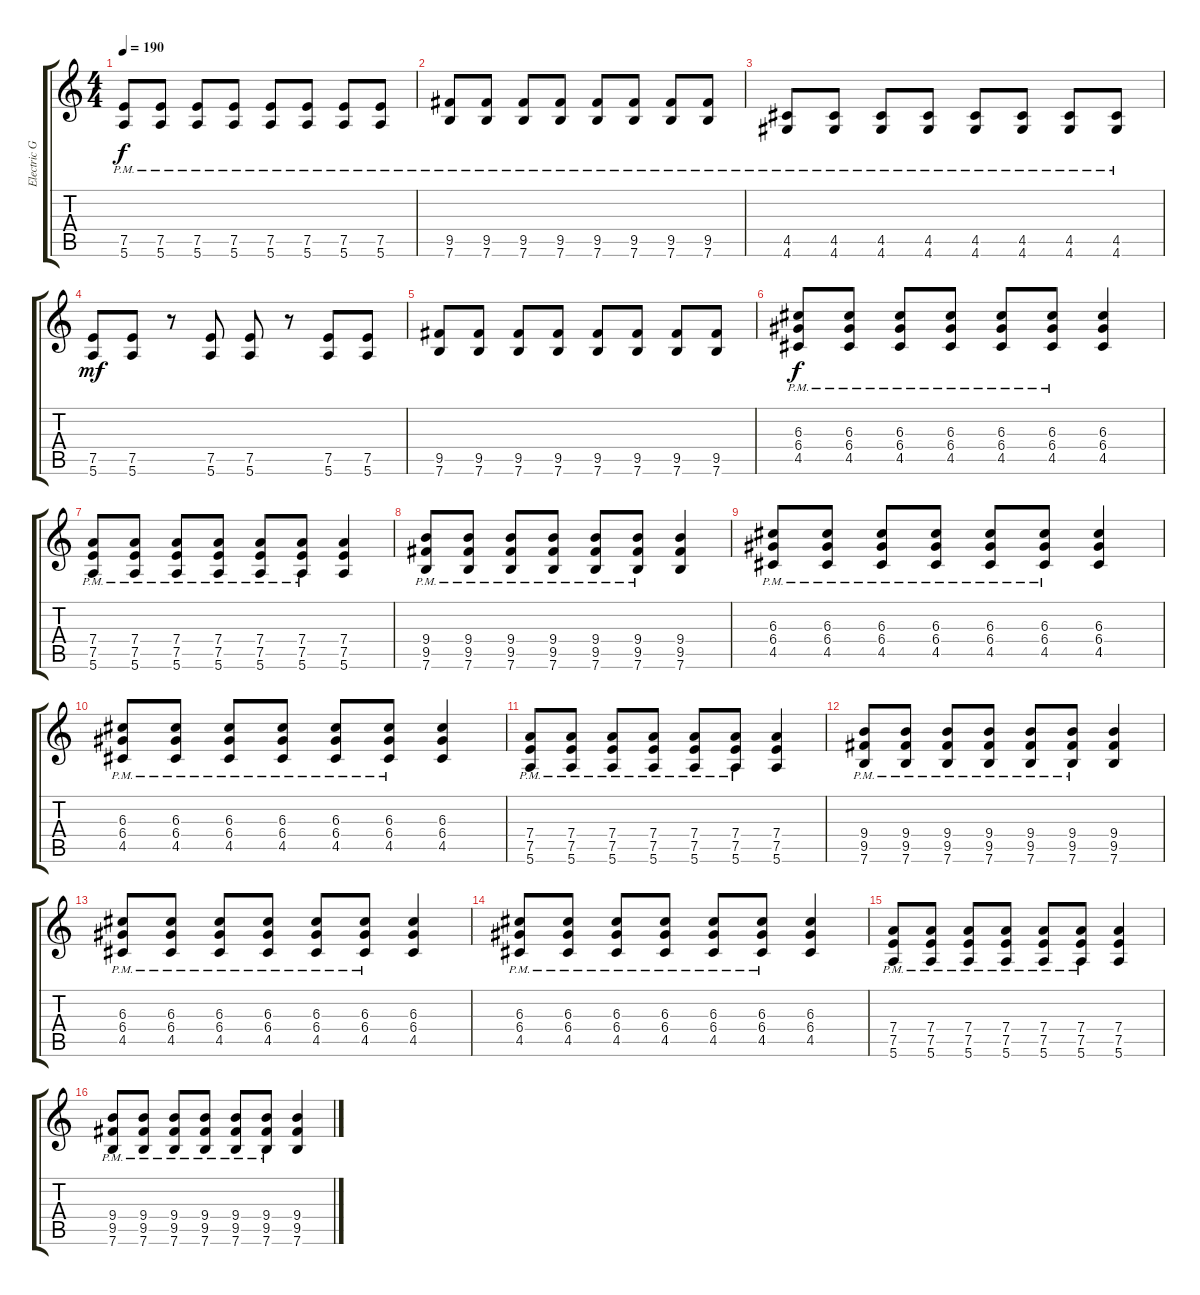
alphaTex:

\track ("Electric Guitar" "Electric G") {instrument overdrivenguitar}
\staff {score tabs}
\tuning (E4 B3 G3 D3 A2 E2) {hide}
\ts (4 4)
\tempo 190
\clef g2
\ks c
(7.5{pm} 5.6{pm}).8{dy f} (7.5{pm} 5.6{pm}).8 (7.5{pm} 5.6{pm}).8 (7.5{pm} 5.6{pm}).8 (7.5{pm} 5.6{pm}).8 (7.5{pm} 5.6{pm}).8 (7.5{pm} 5.6{pm}).8 (7.5{pm} 5.6{pm}).8 |
(9.5{pm} 7.6{pm}).8 (9.5{pm} 7.6{pm}).8 (9.5{pm} 7.6{pm}).8 (9.5{pm} 7.6{pm}).8 (9.5{pm} 7.6{pm}).8 (9.5{pm} 7.6{pm}).8 (9.5{pm} 7.6{pm}).8 (9.5{pm} 7.6{pm}).8 |
(4.5{pm} 4.6{pm}).8 (4.5{pm} 4.6{pm}).8 (4.5{pm} 4.6{pm}).8 (4.5{pm} 4.6{pm}).8 (4.5{pm} 4.6{pm}).8 (4.5{pm} 4.6{pm}).8 (4.5{pm} 4.6{pm}).8 (4.5{pm} 4.6{pm}).8 |
(7.5 5.6).8{dy mf} (7.5 5.6).8 r.8 (7.5 5.6).8 (7.5 5.6).8 r.8 (7.5 5.6).8 (7.5 5.6).8 |
(9.5 7.6).8 (9.5 7.6).8 (9.5 7.6).8 (9.5 7.6).8 (9.5 7.6).8 (9.5 7.6).8 (9.5 7.6).8 (9.5 7.6).8 |
(6.3{pm} 6.4{pm} 4.5{pm}).8{dy f} (6.3{pm} 6.4{pm} 4.5{pm}).8 (6.3{pm} 6.4{pm} 4.5{pm}).8 (6.3{pm} 6.4{pm} 4.5{pm}).8 (6.3{pm} 6.4{pm} 4.5{pm}).8 (6.3{pm} 6.4{pm} 4.5{pm}).8 (6.3 6.4 4.5).4 |
(7.4{pm} 7.5{pm} 5.6{pm}).8 (7.4{pm} 7.5{pm} 5.6{pm}).8 (7.4{pm} 7.5{pm} 5.6{pm}).8 (7.4{pm} 7.5{pm} 5.6{pm}).8 (7.4{pm} 7.5{pm} 5.6{pm}).8 (7.4{pm} 7.5{pm} 5.6{pm}).8 (7.4 7.5 5.6).4 |
(9.4{pm} 9.5{pm} 7.6{pm}).8 (9.4{pm} 9.5{pm} 7.6{pm}).8 (9.4{pm} 9.5{pm} 7.6{pm}).8 (9.4{pm} 9.5{pm} 7.6{pm}).8 (9.4{pm} 9.5{pm} 7.6{pm}).8 (9.4{pm} 9.5{pm} 7.6{pm}).8 (9.4 9.5 7.6).4 |
(6.3{pm} 6.4{pm} 4.5{pm}).8 (6.3{pm} 6.4{pm} 4.5{pm}).8 (6.3{pm} 6.4{pm} 4.5{pm}).8 (6.3{pm} 6.4{pm} 4.5{pm}).8 (6.3{pm} 6.4{pm} 4.5{pm}).8 (6.3{pm} 6.4{pm} 4.5{pm}).8 (6.3 6.4 4.5).4 |
(6.3{pm} 6.4{pm} 4.5{pm}).8 (6.3{pm} 6.4{pm} 4.5{pm}).8 (6.3{pm} 6.4{pm} 4.5{pm}).8 (6.3{pm} 6.4{pm} 4.5{pm}).8 (6.3{pm} 6.4{pm} 4.5{pm}).8 (6.3{pm} 6.4{pm} 4.5{pm}).8 (6.3 6.4 4.5).4 |
(7.4{pm} 7.5{pm} 5.6{pm}).8 (7.4{pm} 7.5{pm} 5.6{pm}).8 (7.4{pm} 7.5{pm} 5.6{pm}).8 (7.4{pm} 7.5{pm} 5.6{pm}).8 (7.4{pm} 7.5{pm} 5.6{pm}).8 (7.4{pm} 7.5{pm} 5.6{pm}).8 (7.4 7.5 5.6).4 |
(9.4{pm} 9.5{pm} 7.6{pm}).8 (9.4{pm} 9.5{pm} 7.6{pm}).8 (9.4{pm} 9.5{pm} 7.6{pm}).8 (9.4{pm} 9.5{pm} 7.6{pm}).8 (9.4{pm} 9.5{pm} 7.6{pm}).8 (9.4{pm} 9.5{pm} 7.6{pm}).8 (9.4 9.5 7.6).4 |
(6.3{pm} 6.4{pm} 4.5{pm}).8 (6.3{pm} 6.4{pm} 4.5{pm}).8 (6.3{pm} 6.4{pm} 4.5{pm}).8 (6.3{pm} 6.4{pm} 4.5{pm}).8 (6.3{pm} 6.4{pm} 4.5{pm}).8 (6.3{pm} 6.4{pm} 4.5{pm}).8 (6.3 6.4 4.5).4 |
(6.3{pm} 6.4{pm} 4.5{pm}).8 (6.3{pm} 6.4{pm} 4.5{pm}).8 (6.3{pm} 6.4{pm} 4.5{pm}).8 (6.3{pm} 6.4{pm} 4.5{pm}).8 (6.3{pm} 6.4{pm} 4.5{pm}).8 (6.3{pm} 6.4{pm} 4.5{pm}).8 (6.3 6.4 4.5).4 |
(7.4{pm} 7.5{pm} 5.6{pm}).8 (7.4{pm} 7.5{pm} 5.6{pm}).8 (7.4{pm} 7.5{pm} 5.6{pm}).8 (7.4{pm} 7.5{pm} 5.6{pm}).8 (7.4{pm} 7.5{pm} 5.6{pm}).8 (7.4{pm} 7.5{pm} 5.6{pm}).8 (7.4 7.5 5.6).4 |
(9.4{pm} 9.5{pm} 7.6{pm}).8 (9.4{pm} 9.5{pm} 7.6{pm}).8 (9.4{pm} 9.5{pm} 7.6{pm}).8 (9.4{pm} 9.5{pm} 7.6{pm}).8 (9.4{pm} 9.5{pm} 7.6{pm}).8 (9.4{pm} 9.5{pm} 7.6{pm}).8 (9.4 9.5 7.6).4
